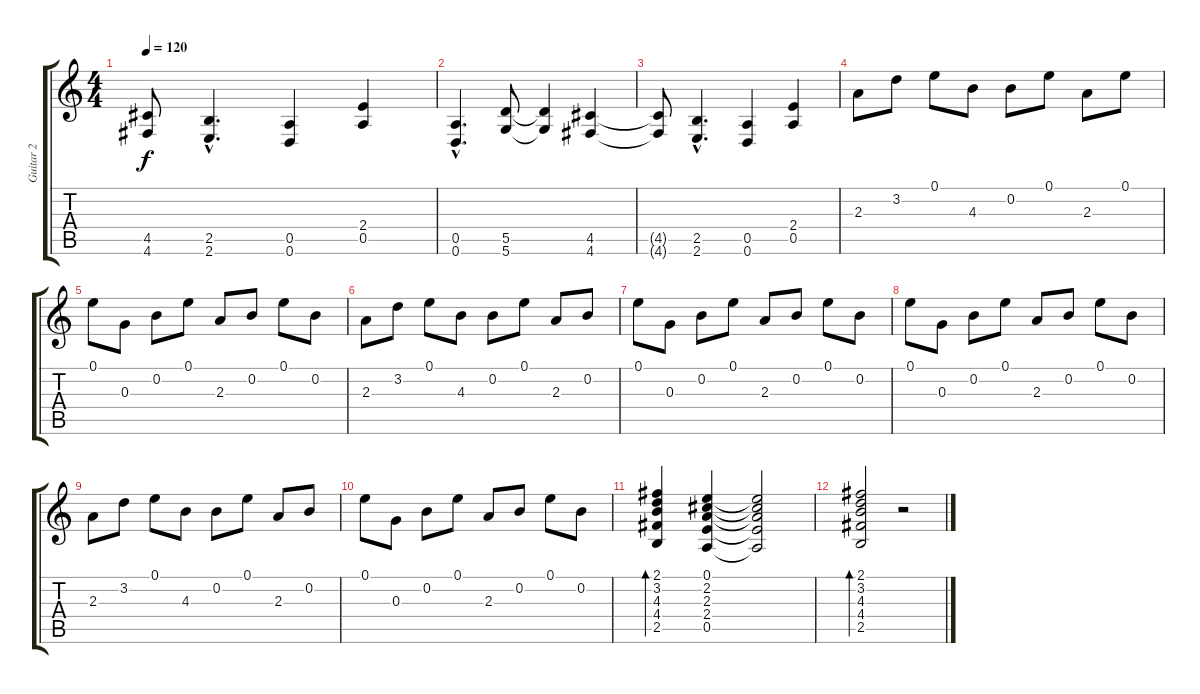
\track ("Guitar 2" "Guitar 2") {instrument acousticguitarsteel}
\staff {score tabs}
\tuning (E4 B3 G3 D3 A2 D2) {hide}
\ts (4 4)
\tempo 120
\clef g2
\ks c
(4.5{t} 4.6{t}).8{dy f} (2.5{hac} 2.6{hac}).4{d} (0.5 0.6).4 (2.4 0.5).4 |
(0.5{hac} 0.6{hac}).4{d} (5.5 5.6).8 (5.5{t} 5.6{t}).4 (4.5 4.6).4 |
(4.5{t} 4.6{t}).8 (2.5{hac} 2.6{hac}).4{d} (0.5 0.6).4 (2.4 0.5).4 |
2.3.8 3.2.8 0.1.8 4.3.8 0.2.8 0.1.8 2.3.8 0.1.8 |
0.1.8 0.3.8 0.2.8 0.1.8 2.3.8 0.2.8 0.1.8 0.2.8 |
2.3.8 3.2.8 0.1.8 4.3.8 0.2.8 0.1.8 2.3.8 0.2.8 |
0.1.8 0.3.8 0.2.8 0.1.8 2.3.8 0.2.8 0.1.8 0.2.8 |
0.1.8 0.3.8 0.2.8 0.1.8 2.3.8 0.2.8 0.1.8 0.2.8 |
2.3.8 3.2.8 0.1.8 4.3.8 0.2.8 0.1.8 2.3.8 0.2.8 |
0.1.8 0.3.8 0.2.8 0.1.8 2.3.8 0.2.8 0.1.8 0.2.8 |
(2.1 3.2 4.3 4.4 2.5).4{bd 240} (0.1 2.2 2.3 2.4 0.5).4 (0.1{t} 2.2{t} 2.3{t} 2.4{t} 0.5{t}).2 |
(2.1 3.2 4.3 4.4 2.5).2{bd 240} r.2
